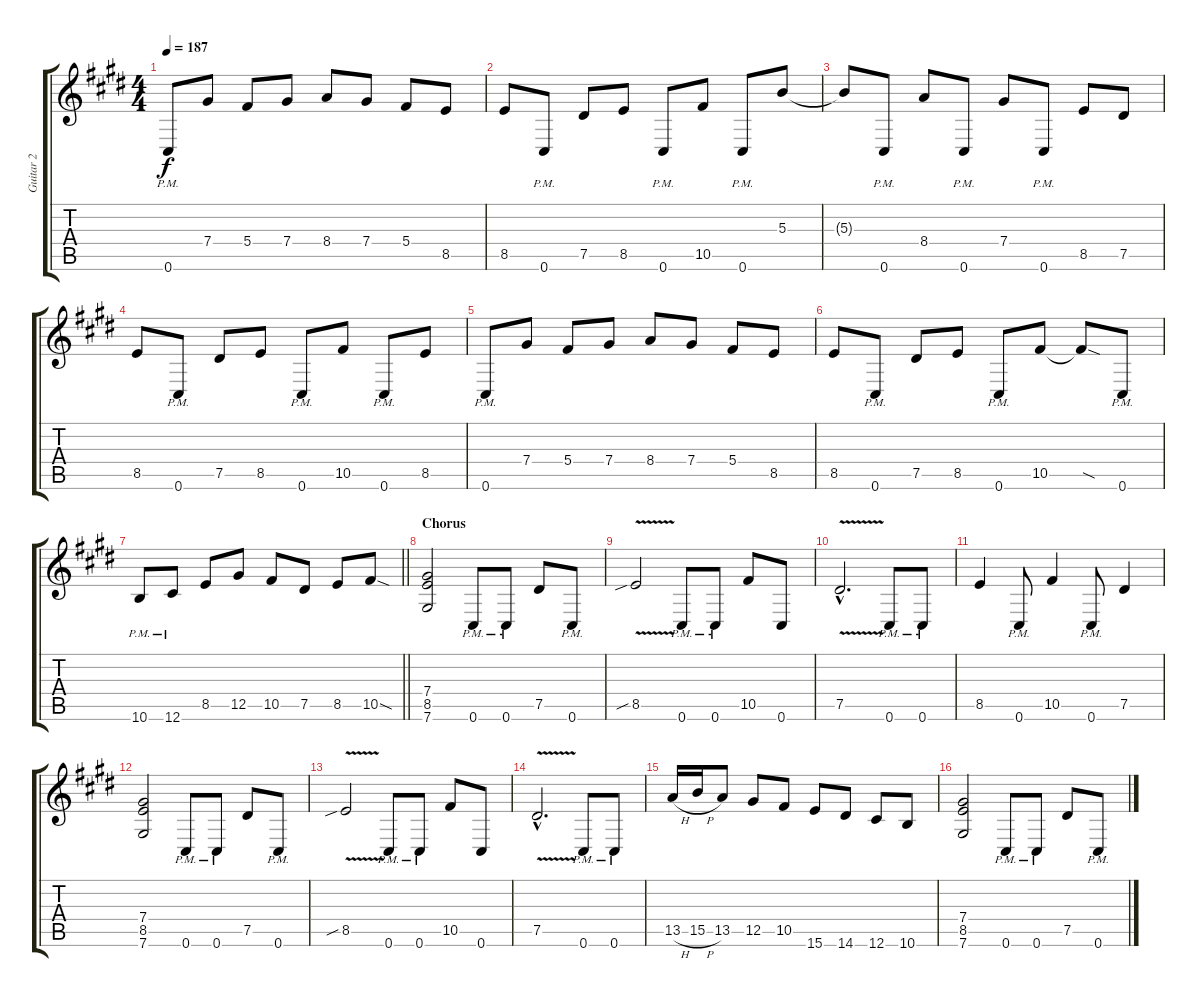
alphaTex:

\track ("Guitar 2" "Guitar 2") {instrument overdrivenguitar}
\staff {score tabs}
\tuning (Eb4 Bb3 Gb3 Db3 Ab2 Db2) {hide}
\ts (4 4)
\tempo 187
\clef g2
\ks e
0.6{pm}.8{dy f} 7.4.8 5.4.8 7.4.8 8.4.8 7.4.8 5.4.8 8.5.8 |
8.5.8 0.6{pm}.8 7.5.8 8.5.8 0.6{pm}.8 10.5.8 0.6{pm}.8 5.3.8 |
5.3{t}.8 0.6{pm}.8 8.4.8 0.6{pm}.8 7.4.8 0.6{pm}.8 8.5.8 7.5.8 |
8.5.8 0.6{pm}.8 7.5.8 8.5.8 0.6{pm}.8 10.5.8 0.6{pm}.8 8.5.8 |
0.6{pm}.8 7.4.8 5.4.8 7.4.8 8.4.8 7.4.8 5.4.8 8.5.8 |
8.5.8 0.6{pm}.8 7.5.8 8.5.8 0.6{pm}.8 10.5.8 10.5{sod t}.8 0.6{pm}.8 |
\barLineRight lightlight
10.6{pm}.8 12.6{pm}.8 8.5.8 12.5.8 10.5.8 7.5.8 8.5.8 10.5{sod}.8 |
\section ("" "Chorus")
(7.4 8.5 7.6).2 0.6{pm}.8 0.6{pm}.8 7.5.8 0.6{pm}.8 |
8.5{v sib}.2 0.6{pm}.8 0.6{pm}.8 10.5.8 0.6.8 |
7.5{v hac}.2{d} 0.6{pm}.8 0.6{pm}.8 |
8.5.4 0.6{pm}.8 10.5.4 0.6{pm}.8 7.5.4 |
(7.4 8.5 7.6).2 0.6{pm}.8 0.6{pm}.8 7.5.8 0.6{pm}.8 |
8.5{v sib}.2 0.6{pm}.8 0.6{pm}.8 10.5.8 0.6.8 |
7.5{v hac}.2{d} 0.6{pm}.8 0.6{pm}.8 |
13.5{h}.16 15.5{h}.16 13.5.8 12.5.8 10.5.8 15.6.8 14.6.8 12.6.8 10.6.8 |
(7.4 8.5 7.6).2 0.6{pm}.8 0.6{pm}.8 7.5.8 0.6{pm}.8
